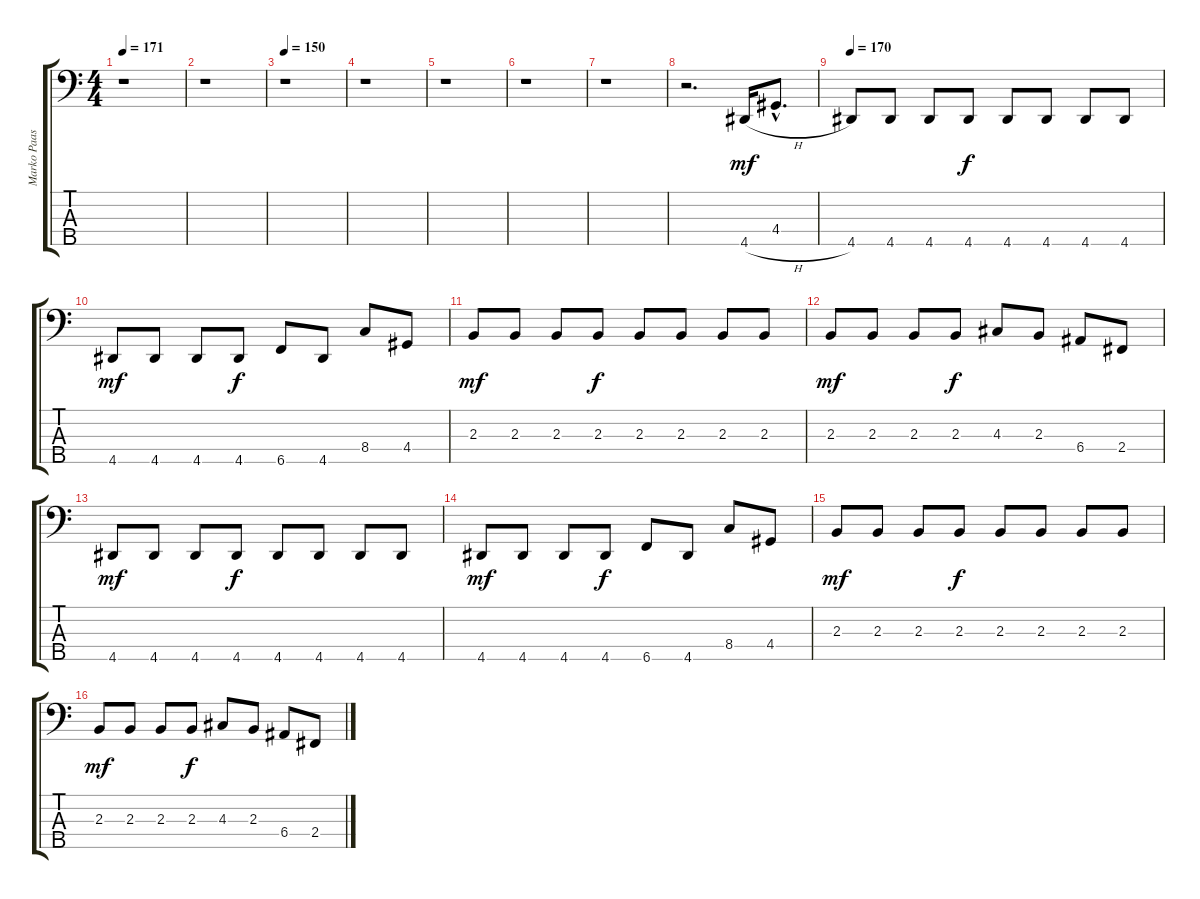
\track ("Marko Paasikoski" "Marko Paas") {instrument electricbasspick}
\staff {score tabs}
\tuning (G2 D2 A1 E1 B0) {hide}
\ts (4 4)
\tempo 171
\tempo 150
\tempo 171
\clef f4
\ks c
r.1{dy mf instrument electricbasspick} |
r.1 |
\tempo 150
r.1 |
r.1 |
r.1 |
r.1 |
r.1 |
r.2{d} 4.5{h}.16 4.4{hac}.8{d} |
\tempo 170
4.5.8 4.5.8 4.5.8 4.5.8{dy f} 4.5.8 4.5.8 4.5.8 4.5.8 |
4.5.8{dy mf} 4.5.8 4.5.8 4.5.8{dy f} 6.5.8 4.5.8 8.4.8 4.4.8 |
2.3.8{dy mf} 2.3.8 2.3.8 2.3.8{dy f} 2.3.8 2.3.8 2.3.8 2.3.8 |
2.3.8{dy mf} 2.3.8 2.3.8 2.3.8{dy f} 4.3.8 2.3.8 6.4.8 2.4.8 |
4.5.8{dy mf} 4.5.8 4.5.8 4.5.8{dy f} 4.5.8 4.5.8 4.5.8 4.5.8 |
4.5.8{dy mf} 4.5.8 4.5.8 4.5.8{dy f} 6.5.8 4.5.8 8.4.8 4.4.8 |
2.3.8{dy mf} 2.3.8 2.3.8 2.3.8{dy f} 2.3.8 2.3.8 2.3.8 2.3.8 |
2.3.8{dy mf} 2.3.8 2.3.8 2.3.8{dy f} 4.3.8 2.3.8 6.4.8 2.4.8
